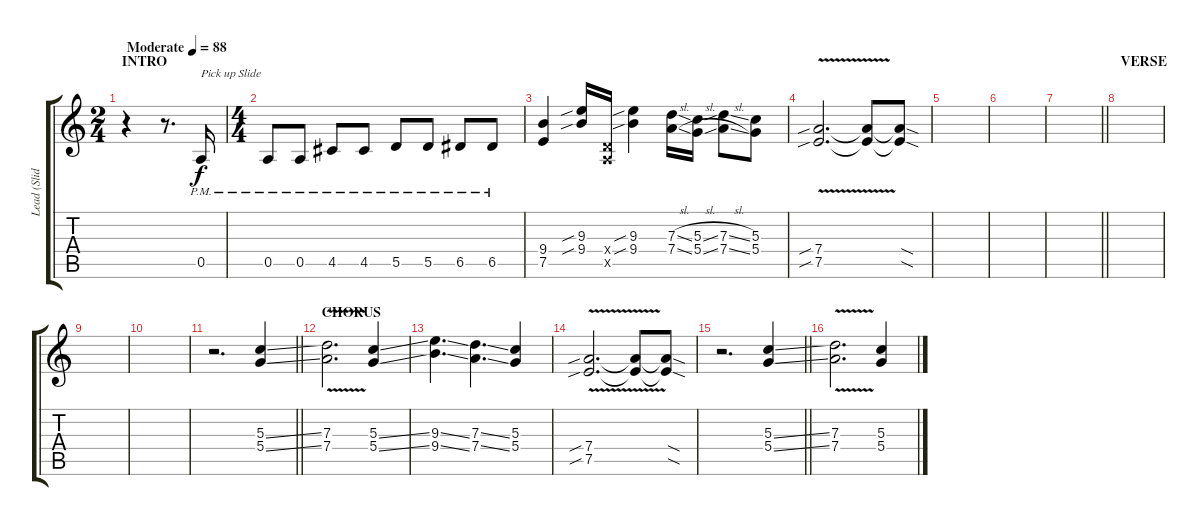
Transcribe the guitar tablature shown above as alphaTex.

\track ("Lead (Slide)" "Lead (Slid") {instrument overdrivenguitar}
\staff {score tabs}
\tuning (E4 B3 G3 D3 A2 E2) {hide}
\ts (2 4)
\section ("" "INTRO")
\tempo (88 "Moderate")
\clef g2
\ks c
r.4{dy f instrument overdrivenguitar} r.8{d} 0.5{pm}.16{txt "Pick up Slide"} |
\ts (4 4)
0.5{pm}.8 0.5{pm}.8 4.5{pm}.8 4.5{pm}.8 5.5{pm}.8 5.5{pm}.8 6.5{pm}.8 6.5{pm}.8 |
(9.4 7.5).4 (9.3{sib} 9.4{sib}).16 (0.4{x} 0.5{x}).16 (9.3{sib} 9.4{sib}).4 (7.3{sl} 7.4{sl}).16 (5.3{sl} 5.4{sl}).16 (7.3{sl} 7.4{sl}).8 (5.3 5.4).8 |
(7.4{v sib} 7.5{v sib}).2{d} (7.4{t} 7.5{t}).8 (7.4{sod t} 7.5{sod t}).8 |
|
|
\barLineRight lightlight
|
\section ("" "VERSE")
|
|
|
\barLineRight lightlight
r.2{d} (5.3{ss} 5.4{ss}).4 |
\section ("" "CHORUS")
(7.3{v} 7.4{v}).2{d} (5.3{ss} 5.4{ss}).4 |
(9.3{ss} 9.4{ss}).4{d} (7.3{ss} 7.4{ss}).4{d} (5.3 5.4).4 |
(7.4{v sib} 7.5{v sib}).2{d} (7.4{t} 7.5{t}).8 (7.4{sod t} 7.5{sod t}).8 |
\barLineRight lightlight
r.2{d} (5.3{ss} 5.4{ss}).4 |
(7.3{v} 7.4{v}).2{d} (5.3{ss} 5.4{ss}).4
